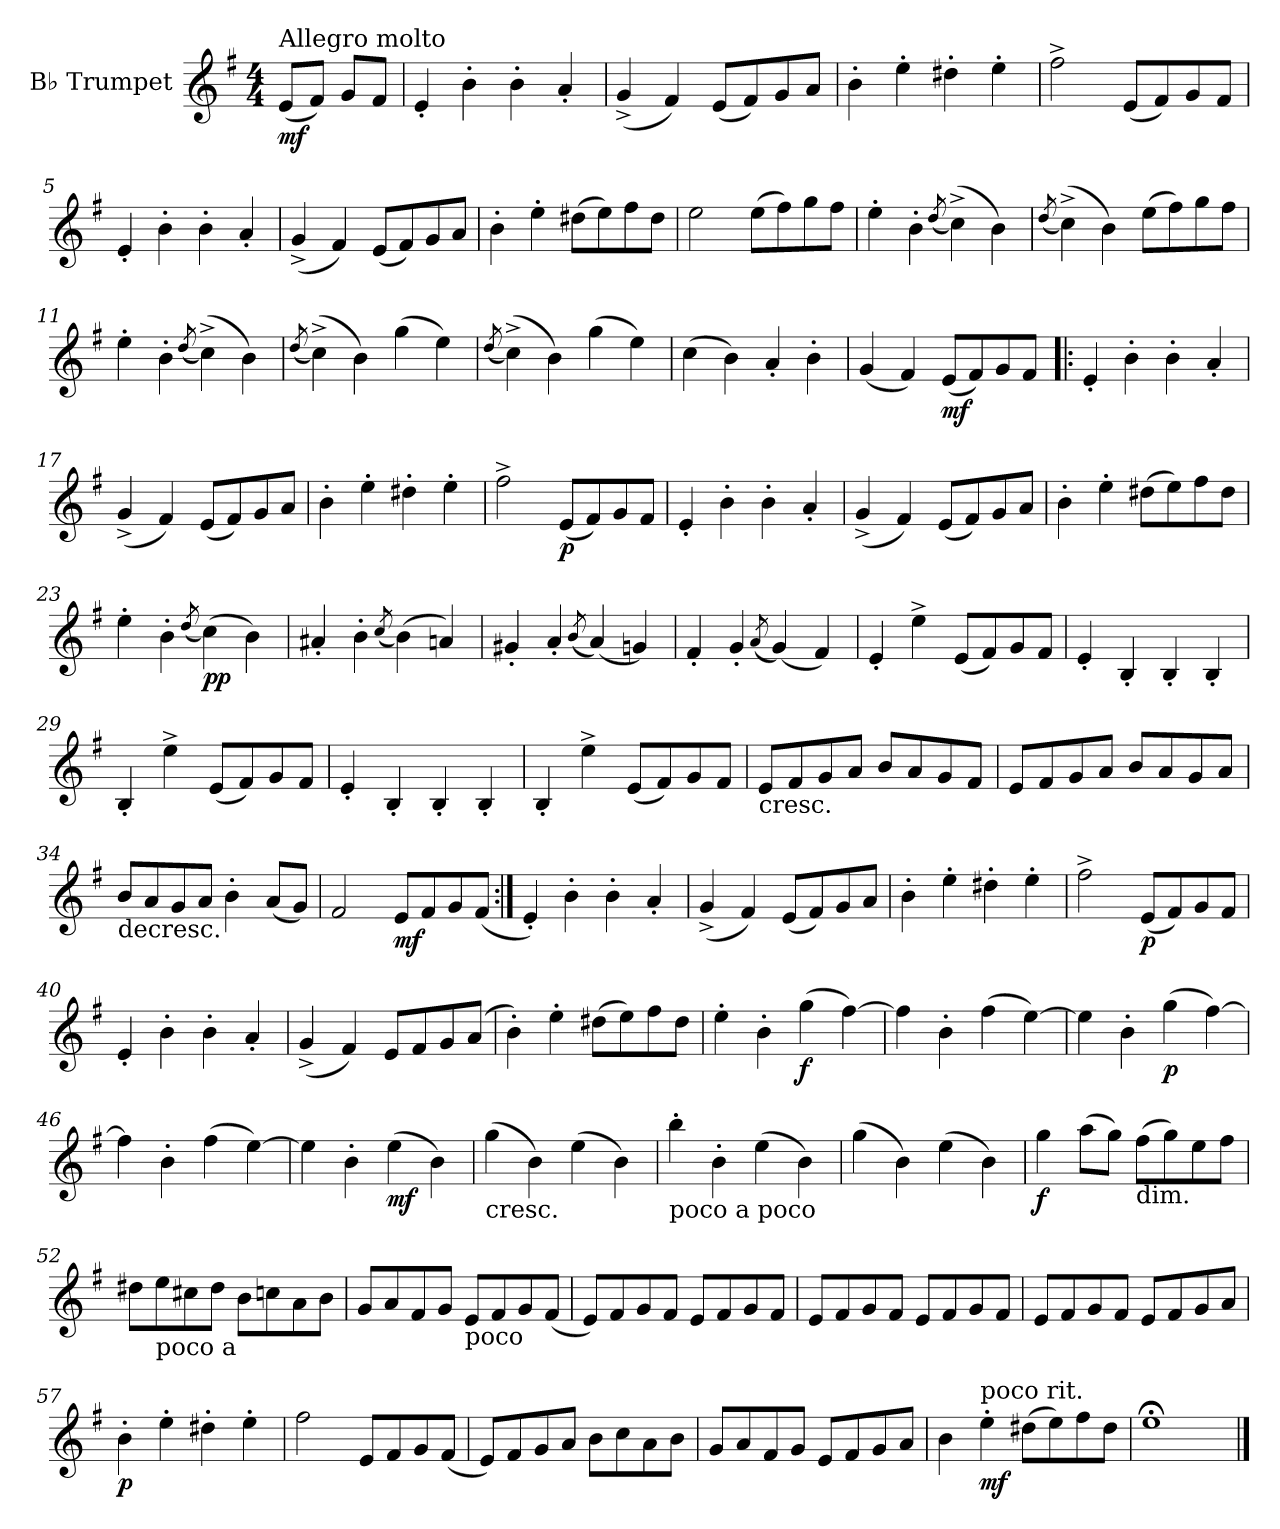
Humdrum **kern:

**kern	**dynam
*part1	*part1
*staff1	*staff1
*I"B♭ Trumpet	*
*I'B♭ Tpt.	*
*clefG2	*
*ITrd1c2	*
*k[b-]	*
*F:	*
*M4/4	*
=	=
!LO:TX:a:t=Allegro molto	!
!	!LO:DY:b
(8d/L	mf
8e/J)	.
8f/L	.
8e/J	.
=1	=1
4d'/	.
4a'\	.
4a'\	.
4g'/	.
=2	=2
(4f^/	.
4e/)	.
(8d/L	.
8e/)	.
8f/	.
8g/J	.
=3	=3
4a'\	.
4dd'\	.
4cc#X'\	.
4dd'\	.
=4	=4
2ee^\	.
(8d/L	.
8e/)	.
8f/	.
8e/J	.
=5	=5
4d'/	.
4a'\	.
4a'\	.
4g'/	.
=6	=6
(4f^/	.
4e/)	.
(8d/L	.
8e/)	.
8f/	.
8g/J	.
!!LO:LB:g=z
=7	=7
4a'\	.
4dd'\	.
(8cc#X\L	.
8dd\)	.
8ee\	.
8cc#\J	.
=8	=8
2dd\	.
(8dd\L	.
8ee\)	.
8ff\	.
8ee\J	.
=9	=9
4dd'\	.
4a'\	.
(8qcc/	.
(4b-^\)	.
4a\)	.
=10	=10
(8qcc/	.
(4b-^\)	.
4a\)	.
(8dd\L	.
8ee\)	.
8ff\	.
8ee\J	.
=11	=11
4dd'\	.
4a'\	.
(8qcc/	.
(4b-^\)	.
4a\)	.
=12	=12
(8qcc/	.
(4b-^\)	.
4a\)	.
(4ff\	.
4dd\)	.
!!LO:LB:g=z
=13	=13
(8qcc/	.
(4b-^\)	.
4a\)	.
(4ff\	.
4dd\)	.
=14	=14
(4b-\	.
4a\)	.
4g'/	.
4a'\	.
=15	=15
(4f/	.
4e/)	.
!	!LO:DY:b
(8d/L	mf
8e/)	.
8f/	.
8e/J	.
=16!|:	=16!|:
4d'/	.
4a'\	.
4a'\	.
4g'/	.
=17	=17
(4f^/	.
4e/)	.
(8d/L	.
8e/)	.
8f/	.
8g/J	.
=18	=18
4a'\	.
4dd'\	.
4cc#X'\	.
4dd'\	.
=19	=19
2ee^\	.
!	!LO:DY:b
(8d/L	p
8e/)	.
8f/	.
8e/J	.
!!LO:LB:g=z
=20	=20
4d'/	.
4a'\	.
4a'\	.
4g'/	.
=21	=21
(4f^/	.
4e/)	.
(8d/L	.
8e/)	.
8f/	.
8g/J	.
=22	=22
4a'\	.
4dd'\	.
(8cc#X\L	.
8dd\)	.
8ee\	.
8cc#\J	.
=23	=23
4dd'\	.
4a'\	.
(8qcc/	.
!	!LO:DY:b
(4b-\)	pp
4a\)	.
=24	=24
4g#X'/	.
4a'\	.
(8qb-/	.
(4a\)	.
4gn/)	.
=25	=25
4f#X'/	.
4g'/	.
(8qa/	.
(4g/)	.
4fn/)	.
!!LO:LB:g=z
=26	=26
4e'/	.
4f'/	.
(8qg/	.
(4f/)	.
4e/)	.
=27	=27
4d'/	.
4dd^\	.
(8d/L	.
8e/)	.
8f/	.
8e/J	.
=28	=28
4d'/	.
4A'/	.
4A'/	.
4A'/	.
=29	=29
4A'/	.
4dd^\	.
(8d/L	.
8e/)	.
8f/	.
8e/J	.
=30	=30
4d'/	.
4A'/	.
4A'/	.
4A'/	.
=31	=31
4A'/	.
4dd^\	.
(8d/L	.
8e/)	.
8f/	.
8e/J	.
!!LO:LB:g=z
=32	=32
!LO:TX:b:t=cresc.	!
8d/L	.
8e/	.
8f/	.
8g/J	.
8a/L	.
8g/	.
8f/	.
8e/J	.
=33	=33
8d/L	.
8e/	.
8f/	.
8g/J	.
8a/L	.
8g/	.
8f/	.
8g/J	.
=34	=34
!LO:TX:b:t=decresc.	!
8a/L	.
8g/	.
8f/	.
8g/J	.
4a'\	.
(8g/L	.
8f/J)	.
=35	=35
2e/	.
!	!LO:DY:b
8d/L	mf
8e/	.
8f/	.
(8e/J	.
=36:|!	=36:|!
4d'/)	.
4a'\	.
4a'\	.
4g'/	.
!!LO:LB:g=z
=37	=37
(4f^/	.
4e/)	.
(8d/L	.
8e/)	.
8f/	.
8g/J	.
=38	=38
4a'\	.
4dd'\	.
4cc#X'\	.
4dd'\	.
=39	=39
2ee^\	.
!	!LO:DY:b
(8d/L	p
8e/)	.
8f/	.
8e/J	.
=40	=40
4d'/	.
4a'\	.
4a'\	.
4g'/	.
=41	=41
(4f^/	.
4e/)	.
8d/L	.
8e/	.
8f/	.
(8g/J	.
=42	=42
4a'\)	.
4dd'\	.
(8cc#X\L	.
8dd\)	.
8ee\	.
8cc#\J	.
=43	=43
4dd'\	.
4a'\	.
!	!LO:DY:b
(4ff\	f
[4ee\)	.
!!LO:LB:g=z
=44	=44
4ee\]	.
4a'\	.
(4ee\	.
[4dd\)	.
=45	=45
4dd\]	.
4a'\	.
!	!LO:DY:b
(4ff\	p
[4ee\)	.
=46	=46
4ee\]	.
4a'\	.
(4ee\	.
[4dd\)	.
=47	=47
4dd\]	.
4a'\	.
!	!LO:DY:b
(4dd\	mf
4a\)	.
=48	=48
!LO:TX:b:t=cresc.	!
(4ff\	.
4a\)	.
(4dd\	.
4a\)	.
=49	=49
!LO:TX:b:t=poco    a    poco	!
4aa'\	.
4a'\	.
(4dd\	.
4a\)	.
=50	=50
(4ff\	.
4a\)	.
(4dd\	.
4a\)	.
=51	=51
!	!LO:DY:b
4ff\	f
(8gg\L	.
8ff\J)	.
!LO:TX:b:t=dim.	!
(8ee\L	.
8ff\)	.
8dd\	.
8ee\J	.
!!LO:LB:g=z
=52	=52
8cc#X\L	.
!LO:TX:b:t=poco                          a	!
8dd\	.
8bn\	.
8cc#\J	.
8a\L	.
8b-X\	.
8g\	.
8a\J	.
=53	=53
8f/L	.
8g/	.
8e/	.
8f/J	.
!LO:TX:b:t=poco	!
8d/L	.
8e/	.
8f/	.
(8e/J	.
=54	=54
8d/L)	.
8e/	.
8f/	.
8e/J	.
8d/L	.
8e/	.
8f/	.
8e/J	.
=55	=55
8d/L	.
8e/	.
8f/	.
8e/J	.
8d/L	.
8e/	.
8f/	.
8e/J	.
!!LO:PB:g=z
=56	=56
8d/L	.
8e/	.
8f/	.
8e/J	.
8d/L	.
8e/	.
8f/	.
8g/J	.
=57	=57
!	!LO:DY:b
4a'\	p
4dd'\	.
4cc#X'\	.
4dd'\	.
=58	=58
2ee\	.
8d/L	.
8e/	.
8f/	.
(8e/J	.
=59	=59
8d/L)	.
8e/	.
8f/	.
8g/J	.
8a\L	.
8b-\	.
8g\	.
8a\J	.
=60	=60
8f/L	.
8g/	.
8e/	.
8f/J	.
8d/L	.
8e/	.
8f/	.
8g/J	.
!!LO:LB:g=z
=61	=61
4a\	.
!LO:TX:a:t=poco rit.	!
!	!LO:DY:b
4dd'\	mf
(8cc#X\L	.
8dd\)	.
8ee\	.
8cc#\J	.
=62	=62
1dd;<	.
==	==
*-	*-
